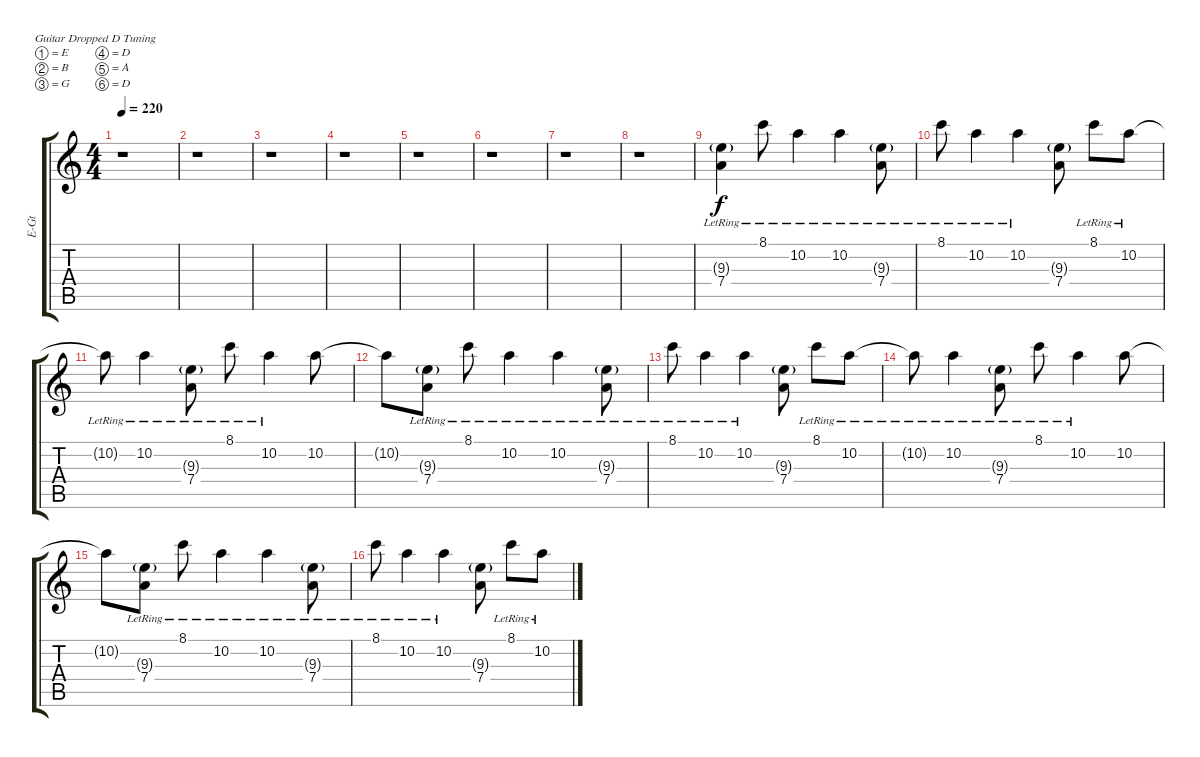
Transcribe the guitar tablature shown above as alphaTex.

\bracketExtendMode groupsimilarinstruments
\otherSystemsTrackNameOrientation horizontal
\track ("Lead guitar" "E-Gt") {instrument overdrivenguitar}
\staff {score tabs}
\tuning (E4 B3 G3 D3 A2 D2)
\ts (4 4)
\tempo 220
\clef g2
\ks c
r.1{dy f beam Down} |
r.1{beam Down} |
r.1{beam Down} |
r.1{beam Down} |
r.1{beam Down} |
r.1{beam Down} |
r.1{beam Down} |
r.1{beam Down} |
(9.3{g lr} 7.4{lr}).4{instrument overdrivenguitar beam Down} 8.1{lr}.8{beam Down} 10.2{lr}.4{beam Down} 10.2{lr}.4{beam Down} (9.3{g lr} 7.4{lr}).8{beam Down} |
8.1{lr}.8{beam Down} 10.2{lr}.4{beam Down} 10.2{lr}.4{beam Down} (9.3{g} 7.4).8{beam Down} 8.1{lr}.8{beam Down} 10.2{lr}.8{beam Down} |
10.2{lr t}.8{beam Down} 10.2{lr}.4{beam Down} (9.3{g lr} 7.4{lr}).8{beam Down} 8.1{lr}.8{beam Down} 10.2{lr}.4{beam Down} 10.2.8{beam Down} |
10.2{t}.8{beam Down} (9.3{g lr} 7.4{lr}).8{beam Down} 8.1{lr}.8{beam Down} 10.2{lr}.4{beam Down} 10.2{lr}.4{beam Down} (9.3{g lr} 7.4{lr}).8{beam Down} |
8.1{lr}.8{beam Down} 10.2{lr}.4{beam Down} 10.2{lr}.4{beam Down} (9.3{g} 7.4).8{beam Down} 8.1{lr}.8{beam Down} 10.2{lr}.8{beam Down} |
10.2{lr t}.8{beam Down} 10.2{lr}.4{beam Down} (9.3{g lr} 7.4{lr}).8{beam Down} 8.1{lr}.8{beam Down} 10.2{lr}.4{beam Down} 10.2.8{beam Down} |
10.2{t}.8{beam Down} (9.3{g lr} 7.4{lr}).8{beam Down} 8.1{lr}.8{beam Down} 10.2{lr}.4{beam Down} 10.2{lr}.4{beam Down} (9.3{g lr} 7.4{lr}).8{beam Down} |
8.1{lr}.8{beam Down} 10.2{lr}.4{beam Down} 10.2{lr}.4{beam Down} (9.3{g} 7.4).8{beam Down} 8.1{lr}.8{beam Down} 10.2{lr}.8{beam Down}
